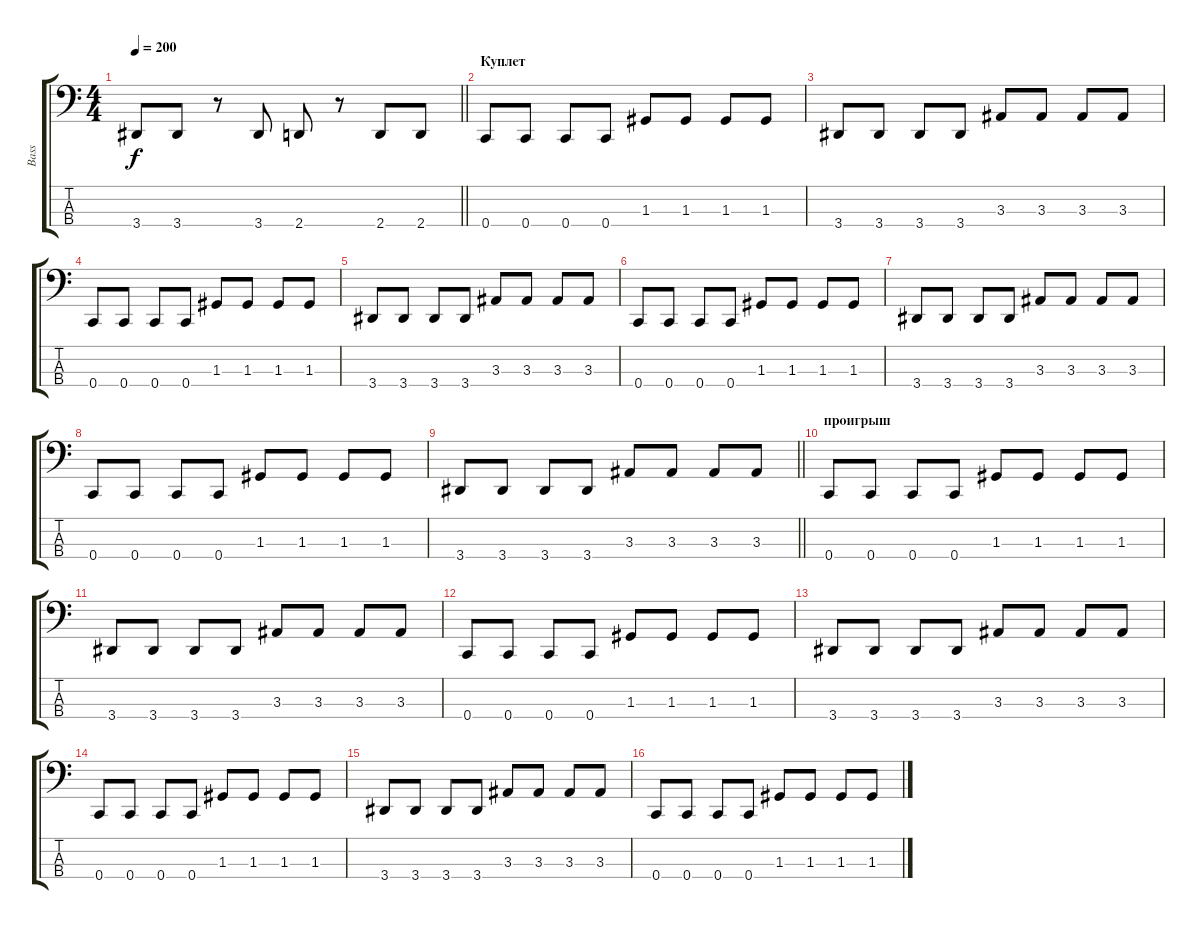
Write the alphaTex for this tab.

\track ("Bass" "Bass") {instrument electricbassfinger}
\staff {score tabs}
\tuning (F2 C2 G1 C1) {hide}
\ts (4 4)
\tempo 200
\clef f4
\barLineRight lightlight
\ks c
3.4.8{dy f} 3.4.8 r.8 3.4.8 2.4.8 r.8 2.4.8 2.4.8 |
\section ("" "Куплет")
0.4.8 0.4.8 0.4.8 0.4.8 1.3.8 1.3.8 1.3.8 1.3.8 |
3.4.8 3.4.8 3.4.8 3.4.8 3.3.8 3.3.8 3.3.8 3.3.8 |
0.4.8 0.4.8 0.4.8 0.4.8 1.3.8 1.3.8 1.3.8 1.3.8 |
3.4.8 3.4.8 3.4.8 3.4.8 3.3.8 3.3.8 3.3.8 3.3.8 |
0.4.8 0.4.8 0.4.8 0.4.8 1.3.8 1.3.8 1.3.8 1.3.8 |
3.4.8 3.4.8 3.4.8 3.4.8 3.3.8 3.3.8 3.3.8 3.3.8 |
0.4.8 0.4.8 0.4.8 0.4.8 1.3.8 1.3.8 1.3.8 1.3.8 |
\barLineRight lightlight
3.4.8 3.4.8 3.4.8 3.4.8 3.3.8 3.3.8 3.3.8 3.3.8 |
\section ("" "проигрыш")
0.4.8 0.4.8 0.4.8 0.4.8 1.3.8 1.3.8 1.3.8 1.3.8 |
3.4.8 3.4.8 3.4.8 3.4.8 3.3.8 3.3.8 3.3.8 3.3.8 |
0.4.8 0.4.8 0.4.8 0.4.8 1.3.8 1.3.8 1.3.8 1.3.8 |
3.4.8 3.4.8 3.4.8 3.4.8 3.3.8 3.3.8 3.3.8 3.3.8 |
0.4.8 0.4.8 0.4.8 0.4.8 1.3.8 1.3.8 1.3.8 1.3.8 |
3.4.8 3.4.8 3.4.8 3.4.8 3.3.8 3.3.8 3.3.8 3.3.8 |
0.4.8 0.4.8 0.4.8 0.4.8 1.3.8 1.3.8 1.3.8 1.3.8
